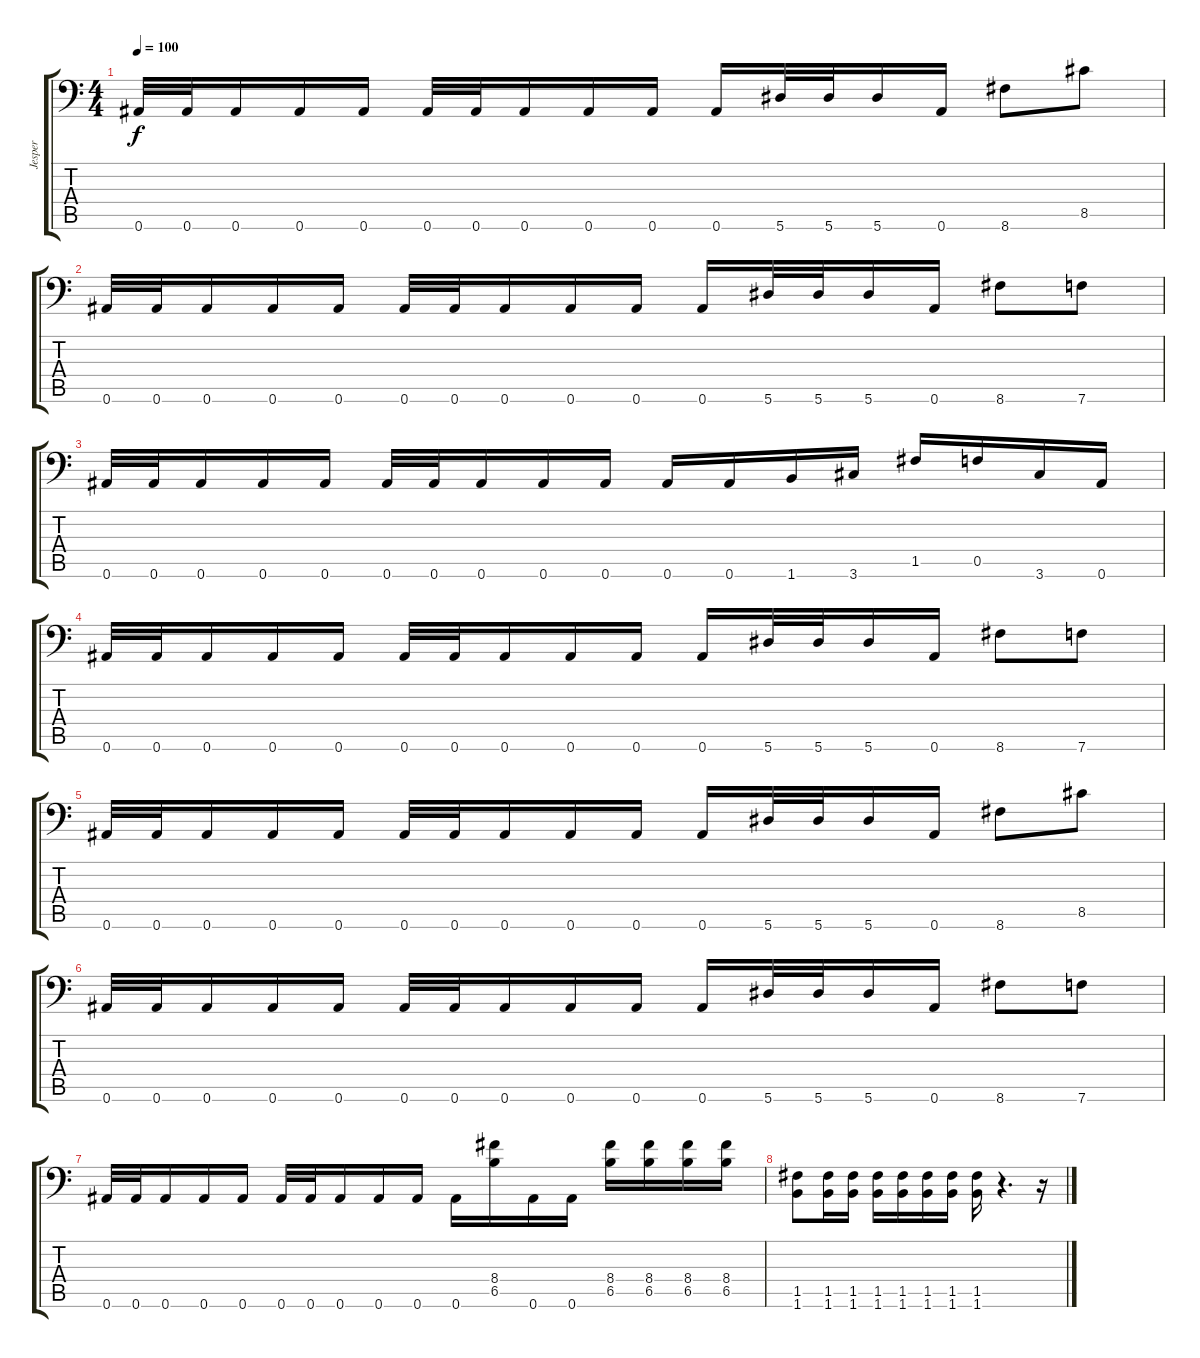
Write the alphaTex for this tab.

\track ("Jesper" "Jesper") {instrument distortionguitar}
\staff {score tabs}
\tuning (C4 G3 Eb3 Bb2 F2 Bb1) {hide}
\ts (4 4)
\tempo 100
\clef f4
\ks c
0.6.32{dy f} 0.6.32 0.6.16 0.6.16 0.6.16 0.6.32 0.6.32 0.6.16 0.6.16 0.6.16 0.6.16 5.6.32 5.6.32 5.6.16 0.6.16 8.6.8 8.5.8 |
0.6.32 0.6.32 0.6.16 0.6.16 0.6.16 0.6.32 0.6.32 0.6.16 0.6.16 0.6.16 0.6.16 5.6.32 5.6.32 5.6.16 0.6.16 8.6.8 7.6.8 |
0.6.32 0.6.32 0.6.16 0.6.16 0.6.16 0.6.32 0.6.32 0.6.16 0.6.16 0.6.16 0.6.16 0.6.16 1.6.16 3.6.16 1.5.16 0.5.16 3.6.16 0.6.16 |
0.6.32 0.6.32 0.6.16 0.6.16 0.6.16 0.6.32 0.6.32 0.6.16 0.6.16 0.6.16 0.6.16 5.6.32 5.6.32 5.6.16 0.6.16 8.6.8 7.6.8 |
0.6.32 0.6.32 0.6.16 0.6.16 0.6.16 0.6.32 0.6.32 0.6.16 0.6.16 0.6.16 0.6.16 5.6.32 5.6.32 5.6.16 0.6.16 8.6.8 8.5.8 |
0.6.32 0.6.32 0.6.16 0.6.16 0.6.16 0.6.32 0.6.32 0.6.16 0.6.16 0.6.16 0.6.16 5.6.32 5.6.32 5.6.16 0.6.16 8.6.8 7.6.8 |
0.6.32 0.6.32 0.6.16 0.6.16 0.6.16 0.6.32 0.6.32 0.6.16 0.6.16 0.6.16 0.6.16 (8.4 6.5).16 0.6.16 0.6.16 (8.4 6.5).16 (8.4 6.5).16 (8.4 6.5).16 (8.4 6.5).16 |
(1.5 1.6).8 (1.5 1.6).16 (1.5 1.6).16 (1.5 1.6).16 (1.5 1.6).16 (1.5 1.6).16 (1.5 1.6).16 (1.5 1.6).16 r.4{d} r.16
